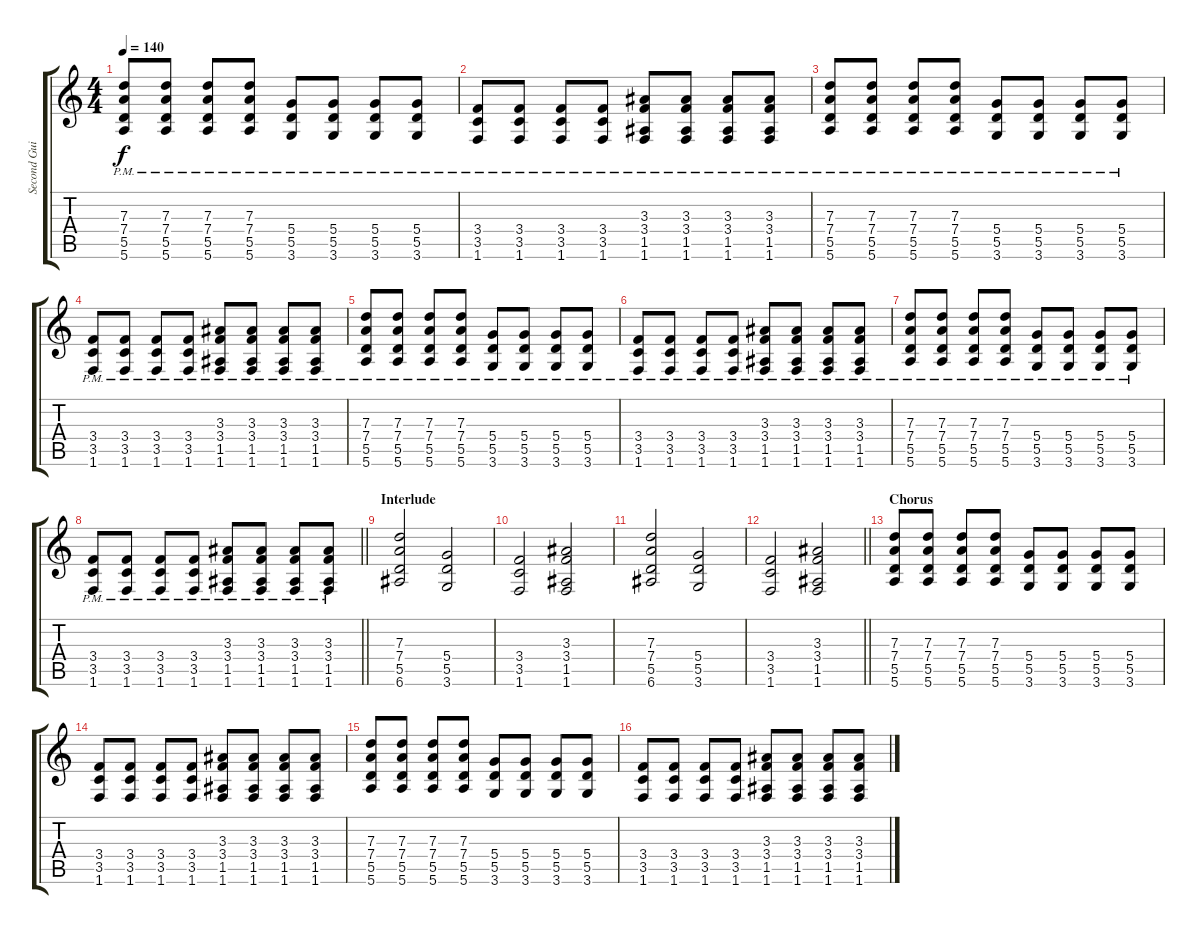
\track ("Second Guitar" "Second Gui") {instrument distortionguitar}
\staff {score tabs}
\tuning (E4 B3 G3 D3 A2 E2) {hide}
\ts (4 4)
\tempo 140
\clef g2
\ks c
(7.3{pm} 7.4{pm} 5.5{pm} 5.6).8{dy f} (7.3{pm} 7.4{pm} 5.5{pm} 5.6).8 (7.3{pm} 7.4{pm} 5.5{pm} 5.6).8 (7.3{pm} 7.4{pm} 5.5{pm} 5.6).8 (5.4{pm} 5.5{pm} 3.6{pm}).8 (5.4{pm} 5.5{pm} 3.6{pm}).8 (5.4{pm} 5.5{pm} 3.6{pm}).8 (5.4{pm} 5.5{pm} 3.6{pm}).8 |
(3.4{pm} 3.5{pm} 1.6{pm}).8 (3.4{pm} 3.5{pm} 1.6{pm}).8 (3.4{pm} 3.5{pm} 1.6{pm}).8 (3.4{pm} 3.5{pm} 1.6{pm}).8 (3.3{pm} 3.4{pm} 1.5{pm} 1.6).8 (3.3{pm} 3.4{pm} 1.5{pm} 1.6).8 (3.3{pm} 3.4{pm} 1.5{pm} 1.6).8 (3.3{pm} 3.4{pm} 1.5{pm} 1.6).8 |
(7.3{pm} 7.4{pm} 5.5{pm} 5.6).8 (7.3{pm} 7.4{pm} 5.5{pm} 5.6).8 (7.3{pm} 7.4{pm} 5.5{pm} 5.6).8 (7.3{pm} 7.4{pm} 5.5{pm} 5.6).8 (5.4{pm} 5.5{pm} 3.6{pm}).8 (5.4{pm} 5.5{pm} 3.6{pm}).8 (5.4{pm} 5.5{pm} 3.6{pm}).8 (5.4{pm} 5.5{pm} 3.6{pm}).8 |
(3.4{pm} 3.5{pm} 1.6{pm}).8 (3.4{pm} 3.5{pm} 1.6{pm}).8 (3.4{pm} 3.5{pm} 1.6{pm}).8 (3.4{pm} 3.5{pm} 1.6{pm}).8 (3.3{pm} 3.4{pm} 1.5{pm} 1.6).8 (3.3{pm} 3.4{pm} 1.5{pm} 1.6).8 (3.3{pm} 3.4{pm} 1.5{pm} 1.6).8 (3.3{pm} 3.4{pm} 1.5{pm} 1.6).8 |
(7.3{pm} 7.4{pm} 5.5{pm} 5.6).8 (7.3{pm} 7.4{pm} 5.5{pm} 5.6).8 (7.3{pm} 7.4{pm} 5.5{pm} 5.6).8 (7.3{pm} 7.4{pm} 5.5{pm} 5.6).8 (5.4{pm} 5.5{pm} 3.6{pm}).8 (5.4{pm} 5.5{pm} 3.6{pm}).8 (5.4{pm} 5.5{pm} 3.6{pm}).8 (5.4{pm} 5.5{pm} 3.6{pm}).8 |
(3.4{pm} 3.5{pm} 1.6{pm}).8 (3.4{pm} 3.5{pm} 1.6{pm}).8 (3.4{pm} 3.5{pm} 1.6{pm}).8 (3.4{pm} 3.5{pm} 1.6{pm}).8 (3.3{pm} 3.4{pm} 1.5{pm} 1.6).8 (3.3{pm} 3.4{pm} 1.5{pm} 1.6).8 (3.3{pm} 3.4{pm} 1.5{pm} 1.6).8 (3.3{pm} 3.4{pm} 1.5{pm} 1.6).8 |
(7.3{pm} 7.4{pm} 5.5{pm} 5.6).8 (7.3{pm} 7.4{pm} 5.5{pm} 5.6).8 (7.3{pm} 7.4{pm} 5.5{pm} 5.6).8 (7.3{pm} 7.4{pm} 5.5{pm} 5.6).8 (5.4{pm} 5.5{pm} 3.6{pm}).8 (5.4{pm} 5.5{pm} 3.6{pm}).8 (5.4{pm} 5.5{pm} 3.6{pm}).8 (5.4{pm} 5.5{pm} 3.6{pm}).8 |
\barLineRight lightlight
(3.4{pm} 3.5{pm} 1.6{pm}).8 (3.4{pm} 3.5{pm} 1.6{pm}).8 (3.4{pm} 3.5{pm} 1.6{pm}).8 (3.4{pm} 3.5{pm} 1.6{pm}).8 (3.3{pm} 3.4{pm} 1.5{pm} 1.6).8 (3.3{pm} 3.4{pm} 1.5{pm} 1.6).8 (3.3{pm} 3.4{pm} 1.5{pm} 1.6).8 (3.3{pm} 3.4{pm} 1.5{pm} 1.6).8 |
\section ("" "Interlude")
(7.3 7.4 5.5 6.6).2 (5.4 5.5 3.6).2 |
(3.4 3.5 1.6).2 (3.3 3.4 1.5 1.6).2 |
(7.3 7.4 5.5 6.6).2 (5.4 5.5 3.6).2 |
\barLineRight lightlight
(3.4 3.5 1.6).2 (3.3 3.4 1.5 1.6).2 |
\section ("" "Chorus")
(7.3 7.4 5.5 5.6).8 (7.3 7.4 5.5 5.6).8 (7.3 7.4 5.5 5.6).8 (7.3 7.4 5.5 5.6).8 (5.4 5.5 3.6).8 (5.4 5.5 3.6).8 (5.4 5.5 3.6).8 (5.4 5.5 3.6).8 |
(3.4 3.5 1.6).8 (3.4 3.5 1.6).8 (3.4 3.5 1.6).8 (3.4 3.5 1.6).8 (3.3 3.4 1.5 1.6).8 (3.3 3.4 1.5 1.6).8 (3.3 3.4 1.5 1.6).8 (3.3 3.4 1.5 1.6).8 |
(7.3 7.4 5.5 5.6).8 (7.3 7.4 5.5 5.6).8 (7.3 7.4 5.5 5.6).8 (7.3 7.4 5.5 5.6).8 (5.4 5.5 3.6).8 (5.4 5.5 3.6).8 (5.4 5.5 3.6).8 (5.4 5.5 3.6).8 |
(3.4 3.5 1.6).8 (3.4 3.5 1.6).8 (3.4 3.5 1.6).8 (3.4 3.5 1.6).8 (3.3 3.4 1.5 1.6).8 (3.3 3.4 1.5 1.6).8 (3.3 3.4 1.5 1.6).8 (3.3 3.4 1.5 1.6).8
